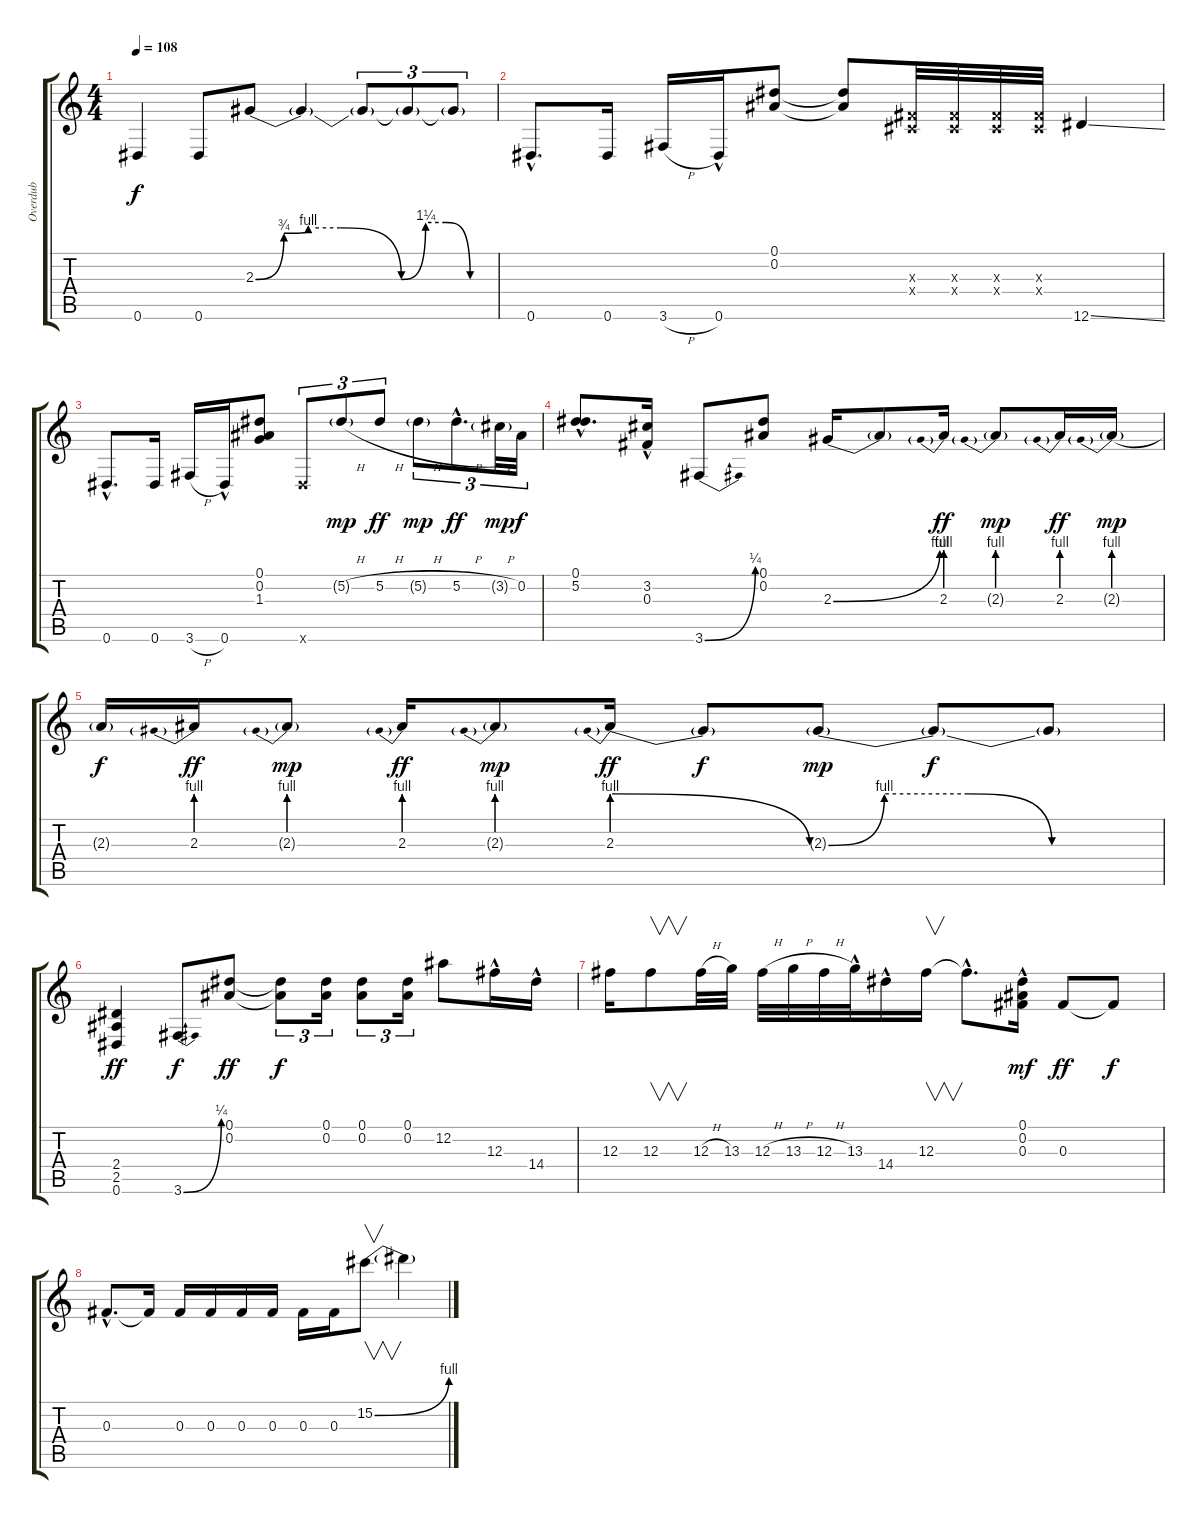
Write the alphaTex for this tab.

\track ("Overdub" "Overdub") {instrument fretlessbass}
\staff {score tabs}
\tuning (Eb4 Bb3 Gb3 Db3 Ab2 Eb2) {hide}
\ts (4 4)
\tempo 108
\clef g2
\ks c
0.6.4{dy f} 0.6.8 2.3{be (custom 0 0 7 3 13 4 21 4 36 0 42 5 47 5 53 0 60 0)}.8 2.3{t}.4 2.3{t}.8{tu (3 2)} 2.3{t}.8{tu (3 2)} 2.3{t}.8{tu (3 2)} |
0.6{hac}.8{d} 0.6.16 3.6{h}.16 0.6{hac}.16 (0.1 0.2).8 (0.1{t} 0.2{t}).8 (0.3{x} 0.4{x}).32 (0.3{x} 0.4{x}).32 (0.3{x} 0.4{x}).32 (0.3{x} 0.4{x}).32 12.6{ss}.4 |
0.6{hac}.8{d} 0.6.16 3.6{h}.16 0.6{hac}.16 (0.1 0.2 1.3).8 0.6{x}.8{tu (3 2)} 5.2{h g}.8{tu (3 2) dy mp volume 14 instrument choiraahs} 5.2{h}.8{tu (3 2) dy ff} 5.2{h g}.8{tu (3 2) dy mp} 5.2{h hac}.8{d tu (3 2) dy ff} 3.2{h g}.32{tu (3 2) dy mp} 0.2.32{tu (3 2) dy f} |
(0.1{hac} 5.2{hac}).8{d volume 10 instrument fretlessbass} (3.2{hac} 0.3{hac}).16 3.6{be (bend 0 0 60 1)}.8 (0.1 0.2).8 2.3{be (bend 0 0 60 4)}.16 2.3{t}.8{volume 14 instrument choiraahs} 2.3{be (prebend 0 4 60 4)}.16{dy ff} 2.3{be (prebend 0 4 60 4) g}.8{dy mp} 2.3{be (prebend 0 4 60 4)}.16{dy ff} 2.3{be (prebend 0 4 60 4) g}.16{dy mp} |
2.3{t}.16{dy f} 2.3{be (prebend 0 4 60 4)}.16{dy ff} 2.3{be (prebend 0 4 60 4) g}.8{dy mp} 2.3{be (prebend 0 4 60 4)}.16{dy ff} 2.3{be (prebend 0 4 60 4) g}.8{dy mp} 2.3{be (prebendrelease 0 4 60 0)}.16{dy ff} 2.3{t}.8{dy f} 2.3{be (custom 0 0 10 4 25 4 40 0 60 0) g}.8{dy mp} 2.3{t}.8{dy f} 2.3{t}.8 |
(2.4 2.5 0.6).4{dy ff volume 10 instrument fretlessbass} 3.6{be (bend 0 0 60 1)}.8{dy f} (0.1 0.2).8{dy ff} (0.1{t} 0.2{t}).8{tu (3 2) dy f} (0.1 0.2).16{tu (3 2)} (0.1 0.2).8{tu (3 2)} (0.1 0.2).16{tu (3 2)} 12.2.8 12.3{hac}.16 14.4{hac}.16 |
12.3.16 12.3.8{v} 12.3{h}.32 13.3.32 12.3{h}.32 13.3{h}.32 12.3{h}.32 13.3{hac}.32 14.4{hac}.16 12.3.16{v} 12.3{hac t}.8{d} (0.1{hac} 0.2{hac} 0.3).16{dy mf} 0.3.8{dy ff} 0.3{t}.8{dy f} |
0.3{hac}.8{d} 0.3{t}.16 0.3.16 0.3.16 0.3.16 0.3.16 0.3.16 0.3.16 15.2{be (bend 0 0 60 4)}.8{v} 15.2{t}.4
